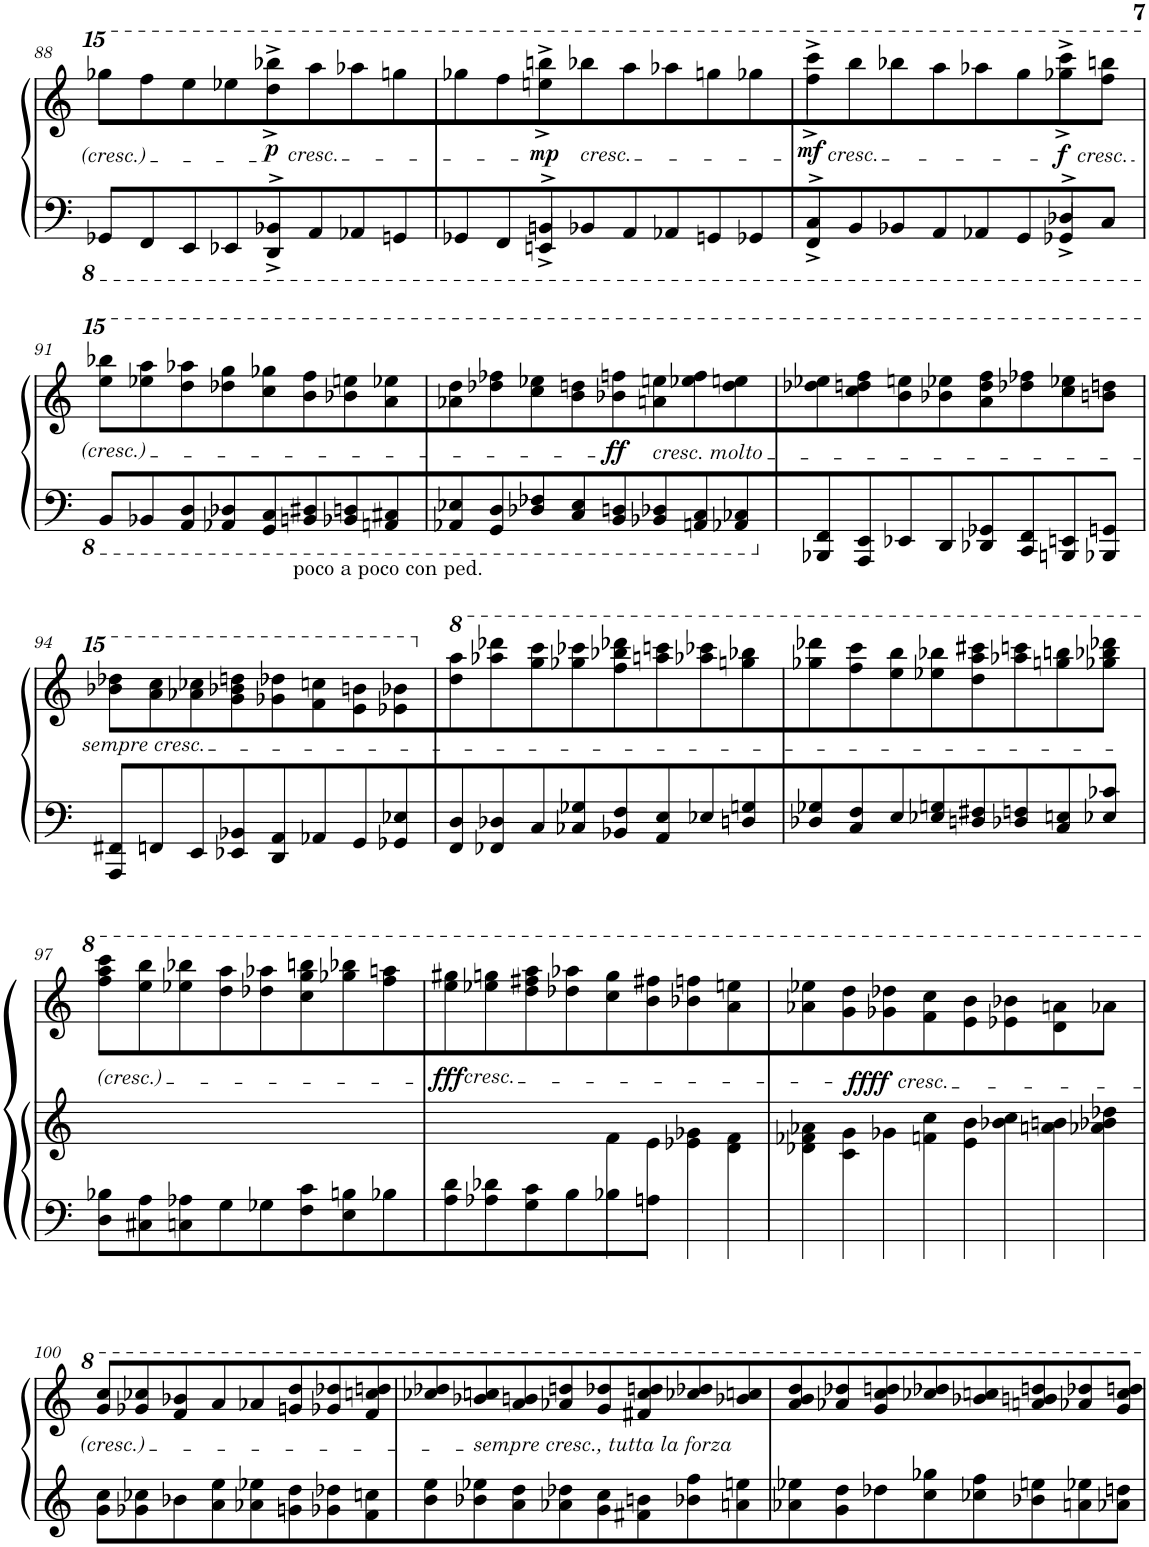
**kern	**kern	**kern	**dynam
*part1	*part1	*part1	*part1
*staff3	*staff2	*staff1	*staff1/2/3
*I"Piano	*	*	*
*I'Pno.	*	*	*
!!LO:PB:g=z
*clefF4	*clefF4	*clefG2	*
*k[]	*k[]	*k[]	*
*M4/4	*M4/4	*M4/4	*
=88	=88	=88	=88
*	*^	*^	*
1r	2ryy	8GGG-X/L	8gggg-X\L	2ryy	.
.	.	8FFF/	8ffff\	.	.
.	.	8EEE/	8eeee\	.	.
.	.	8EEE-X/	8eeee-X\	.	.
!	!	!	!	!	!LO:DY:b
.	8DDD^</	8BBB-X^/	8bbbb-X^<\	8dddd^>\	p
!	!	!	!LO:TX:b:i:t=cresc.	!	!
.	4.ryy	8AAA/	8aaaa\	4.ryy	.
.	.	8AAA-X/	8aaaa-X\	.	.
.	.	8GGGn/	8ggggn\	.	.
=89	=89	=89	=89	=89	=89
1r	4ryy	8GGG-X/	8gggg-X\	4ryy	.
.	.	8FFF/	8ffff\	.	.
!	!	!	!	!	!LO:DY:b
.	8EEEn^</	8BBBn^/	8bbbbn^<\	8eeeen^>\	mp
!	!	!	!LO:TX:b:i:t=cresc.	!	!
.	2ryy	8BBB-X/	8bbbb-X\	2ryy	.
.	.	8AAA/	8aaaa\	.	.
.	.	8AAA-X/	8aaaa-X\	.	.
.	.	8GGGn/	8ggggn\	.	.
.	8ryy	8GGG-X/	8gggg-X\	8ryy	.
=90	=90	=90	=90	=90	=90
!	!	!	!	!	!LO:DY:b
1r	8FFF^</	8CC^/	8ccccc^<\	8ffff^>\	mf
!	!	!	!LO:TX:b:i:t=cresc.	!	!
.	8ryy	8BBB/	8bbbb\	8ryy	.
*	*	*	*v	*v	*
.	.	8BBB-X/	8bbbb-X\	.
.	.	8AAA/	8aaaa\	.
.	.	8AAA-X/	8aaaa-X\	.
.	.	8GGG/	8gggg\	.
*	*	*	*^	*
!	!	!	!	!	!LO:DY:b
.	8GGG-X^</	8DD-X^/	8ccccc^<\	8gggg-X^>\	f
!	!	!	!LO:TX:b:i:t=cresc.	!	!
.	8ryy	8CC/J	8ffff\ 8bbbbn\J	8ryy	.
*	*v	*v	*	*	*
*	*	*v	*v	*
!!LO:LB:g=z
=91	=91	=91	=91
1r	8BBB/L	8eeee\ 8bbbb-X\L	.
.	8BBB-X/	8eeee-X\ 8aaaa\	.
.	8AAA/ 8DD/	8dddd\ 8aaaa-X\	.
.	8AAA-X/ 8DD-X/	8dddd-X\ 8gggg\	.
.	8GGG/ 8CC/	8cccc\ 8gggg-X\	.
.	8BBBn/ 8DD#X/	8bbb\ 8ffff\	.
!	!LO:TX:b:t=poco a poco con ped.	!	!
.	8BBB-X/ 8DDn/	8bbb-X\ 8eeeen\	.
.	8AAAn/ 8CC#X/	8aaa\ 8eeee-X\	.
=92	=92	=92	=92
1r	8AAA-X/ 8EE-X/	8aaa-X\ 8dddd\	.
.	8GGG/ 8DD/	8dddd-X\ 8ffff-X\	.
.	8DD-X/ 8FF-X/	8cccc\ 8eeee-X\	.
.	8CC/ 8EE-/	8bbb\ 8ddddn\	.
!	!	!	!LO:DY:b
.	8BBB/ 8DDn/	8bbb-X\ 8ffffn\	ff
!	!	!LO:TX:b:i:t=cresc. molto	!
.	8BBB-X/ 8DD-X/	8aaan\ 8eeeen\	.
.	8AAAn/ 8CC/	8eeee-X\ 8ffff\	.
.	8AAA-X/ 8CC-X/	8dddd\ 8eeeen\	.
=93	=93	=93	=93
1r	8BBB-X/ 8FF/	8dddd-X\ 8eeee-X\	.
.	8AAA/ 8EE/	8cccc\ 8ddddn\ 8ffff\	.
.	8EE-X/	8bbb\ 8eeeen\	.
.	8DD/	8bbb-X\ 8eeee-X\	.
.	8DD-X/ 8GG-X/	8aaa\ 8dddd\ 8ffff\	.
.	8CC/ 8FF/	8dddd-X\ 8ffff-X\	.
.	8BBBn/ 8EEn/	8cccc\ 8eeee-X\	.
.	8BBB-X/ 8GGn/J	8bbbn\ 8ddddn\J	.
!!LO:LB:g=z
=94	=94	=94	=94
1r	8AAA/ 8FF#X/L	8bbb-X\ 8dddd-X\L	.
.	8FFn/	8aaa\ 8cccc\	.
.	8EE/	8aaa-X\ 8cccc-X\	.
.	8EE-X/ 8BB-X/	8ggg\ 8bbb-X\ 8ddddn\	.
.	8DD/ 8AA/	8ggg-X\ 8dddd-X\	.
.	8AA-X/	8fff\ 8ccccn\	.
.	8GG/	8eee\ 8bbbn\	.
.	8GG-X/ 8E-X/	8eee-X\ 8bbb-X\	.
=95	=95	=95	=95
1r	8FF/ 8D/	8ddd\ 8aaa\	.
.	8FF-X/ 8D-X/	8aaa-X\ 8dddd-X\	.
.	8C/	8ggg\ 8cccc\	.
.	8C-X/ 8G-X/	8ggg-X\ 8cccc-X\	.
.	8BB-X/ 8F/	8fff\ 8bbb-X\ 8dddd-X\	.
.	8AA/ 8E/	8aaan\ 8ccccn\	.
.	8E-X/	8aaa-X\ 8cccc-X\	.
.	8Dn/ 8Gn/	8gggn\ 8bbb-X\	.
=96	=96	=96	=96
1r	8D-X/ 8G-X/	8ggg-X\ 8dddd-X\	.
.	8C/ 8F/	8fff\ 8cccc\	.
.	8E/	8eee\ 8bbb\	.
.	8E-X/ 8Gn/	8eee-X\ 8bbb-X\	.
.	8Dn/ 8F#X/	8ddd\ 8aaa\ 8cccc#X\	.
.	8D-X/ 8Fn/	8aaa-X\ 8ccccn\	.
.	8C/ 8En/	8gggn\ 8bbbn\	.
.	8E-X/ 8c-X/J	8ggg-X\ 8bbb-X\ 8dddd-X\J	.
!!LO:LB:g=z
=97	=97	=97	=97
*	*clefG2	*	*
!	!	!LO:TX:b:i:t=(cresc.)	!
8D\ 8B-X\L	1ryy	8fff\ 8aaa\ 8cccc\L	.
8C#X\ 8A\	.	8eee\ 8bbb\	.
8Cn\ 8A-X\	.	8eee-X\ 8bbb-X\	.
8G\	.	8ddd\ 8aaa\	.
8G-X\	.	8ddd-X\ 8aaa-X\	.
8F\ 8c\	.	8ccc\ 8ggg\ 8bbbn\	.
8E\ 8Bn\	.	8ggg-X\ 8bbb-X\	.
8B-X\	.	8fff\ 8aaan\	.
=98	=98	=98	=98
!	!	!	!LO:DY:b
8A\ 8d\	2ryy	8eee\ 8ggg#X\	fff
!	!	!LO:TX:b:i:t=cresc.	!
8A-X\ 8d-X\	.	8eee-X\ 8gggn\	.
8G\ 8c\	.	8ddd\ 8fff#X\ 8aaa\	.
8B\	.	8ddd-X\ 8aaa-X\	.
8B-X\	8f\L	8ccc\ 8ggg\	.
8An\J	8e\	8bb\ 8fff#X\	.
4ryy	8e-X\ 8g-X\	8bb-X\ 8fffn\	.
.	8d\ 8f\	8aa\ 8eeen\	.
=99	=99	=99	=99
1ryy	8d-X\ 8f-X\ 8a-X\	8aa-X\ 8eee-X\	.
.	8c\ 8g\	8gg\ 8ddd\	.
!	!	!LO:TX:b:i:t=cresc.	!
!	!	!	!LO:DY:b
.	8g-X\	8gg-X\ 8ddd-X\	ffff
.	8fn\ 8cc\	8ff\ 8ccc\	.
.	8e\ 8b\	8ee\ 8bb\	.
.	8b-X\ 8cc\	8ee-X\ 8bb-X\	.
.	8an\ 8bn\	8dd\ 8aan\	.
.	8a-X\ 8b-X\ 8dd-X\J	8aa-X\J	.
!!LO:LB:g=z
=100	=100	=100	=100
1r	8g\ 8cc\L	8gg/ 8ccc/L	.
.	8g-X\ 8cc-X\	8gg-X/ 8ccc-X/	.
.	8b-X\	8ff/ 8bb-X/	.
.	8a\ 8ee\	8aa/	.
.	8a-X\ 8ee-X\	8aa-X/	.
.	8gn\ 8dd\	8ggn/ 8ddd/	.
.	8g-X\ 8dd-X\	8gg-X/ 8ddd-X/	.
.	8f\ 8ccn\	8ff/ 8cccn/ 8dddn/	.
=101	=101	=101	=101
1r	8b\ 8ee\	8ccc-X/ 8ddd-X/	.
!	!	!LO:TX:b:i:t=sempre cresc., tutta la forza	!
.	8b-X\ 8ee-X\	8bb-X/ 8cccn/	.
.	8a\ 8dd\	8aa/ 8bbn/	.
.	8a-X\ 8dd-X\	8aa-X/ 8dddn/	.
.	8g\ 8cc\	8gg/ 8ddd-X/	.
.	8f#X\ 8bn\	8ff#X/ 8ccc/ 8dddn/	.
.	8b-X\ 8ff\	8ccc-X/ 8ddd-X/	.
.	8an\ 8een\	8bb-X/ 8cccn/	.
=102	=102	=102	=102
1r	8a-X\ 8ee-X\	8aa/ 8bb/ 8ddd/	.
.	8g\ 8dd\	8aa-X/ 8ddd-X/	.
.	8dd-X\	8gg/ 8ccc/ 8dddn/	.
.	8cc\ 8gg-X\	8ccc-X/ 8ddd-X/	.
.	8cc-X\ 8ff\	8bb-X/ 8cccn/	.
.	8b-X\ 8een\	8aan/ 8bbn/ 8dddn/	.
.	8an\ 8ee-X\	8aa-X/ 8ddd-X/	.
.	8a-X\ 8ddn\J	8gg/ 8ccc/ 8dddn/J	.
=	=	=	=
*-	*-	*-	*-
